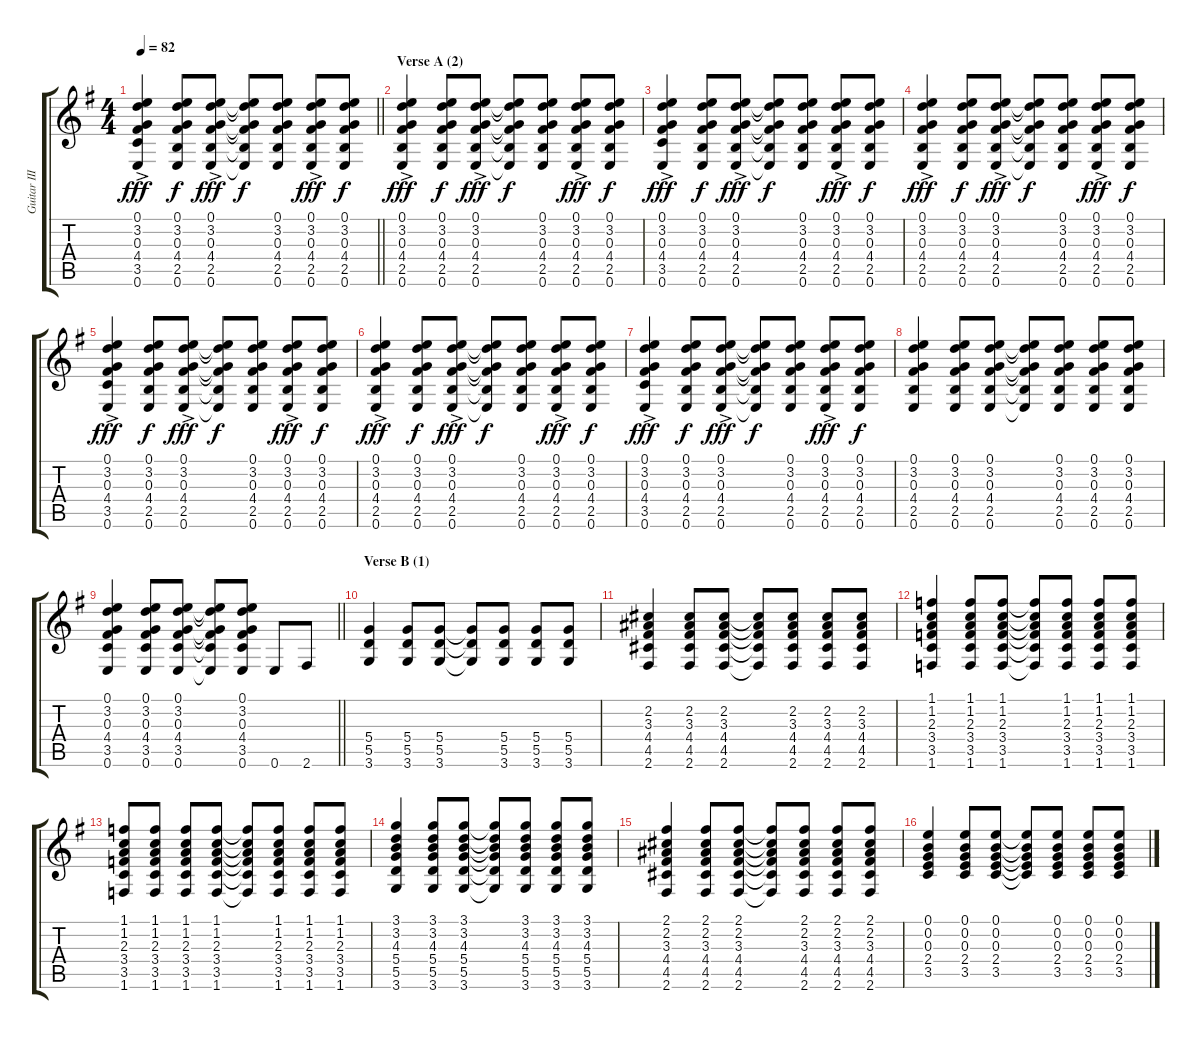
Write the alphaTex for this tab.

\track ("Guitar III" "Guitar III") {instrument acousticguitarsteel}
\staff {score tabs}
\tuning (E4 B3 G3 D3 A2 E2) {hide}
\ts (4 4)
\tempo 82
\clef g2
\barLineRight lightlight
\ks eminor
(0.1{ac} 3.2{ac} 0.3{ac} 4.4{ac} 3.5{ac} 0.6{ac}).4{dy fff} (0.1 3.2 0.3 4.4 2.5 0.6).8{dy f} (0.1{ac} 3.2{ac} 0.3{ac} 4.4{ac} 2.5{ac} 0.6{ac}).8{dy fff} (0.1{t} 3.2{t} 0.3{t} 4.4{t} 2.5{t} 0.6{t}).8{dy f} (0.1 3.2 0.3 4.4 2.5 0.6).8 (0.1{ac} 3.2{ac} 0.3{ac} 4.4{ac} 2.5{ac} 0.6{ac}).8{dy fff} (0.1 3.2 0.3 4.4 2.5 0.6).8{dy f} |
\section ("" "Verse A (2)")
(0.1{ac} 3.2{ac} 0.3{ac} 4.4{ac} 2.5{ac} 0.6{ac}).4{dy fff} (0.1 3.2 0.3 4.4 2.5 0.6).8{dy f} (0.1{ac} 3.2{ac} 0.3{ac} 4.4{ac} 2.5{ac} 0.6{ac}).8{dy fff} (0.1{t} 3.2{t} 0.3{t} 4.4{t} 2.5{t} 0.6{t}).8{dy f} (0.1 3.2 0.3 4.4 2.5 0.6).8 (0.1{ac} 3.2{ac} 0.3{ac} 4.4{ac} 2.5{ac} 0.6{ac}).8{dy fff} (0.1 3.2 0.3 4.4 2.5 0.6).8{dy f} |
(0.1{ac} 3.2{ac} 0.3{ac} 4.4{ac} 3.5{ac} 0.6{ac}).4{dy fff} (0.1 3.2 0.3 4.4 2.5 0.6).8{dy f} (0.1{ac} 3.2{ac} 0.3{ac} 4.4{ac} 2.5{ac} 0.6{ac}).8{dy fff} (0.1{t} 3.2{t} 0.3{t} 4.4{t} 2.5{t} 0.6{t}).8{dy f} (0.1 3.2 0.3 4.4 2.5 0.6).8 (0.1{ac} 3.2{ac} 0.3{ac} 4.4{ac} 2.5{ac} 0.6{ac}).8{dy fff} (0.1 3.2 0.3 4.4 2.5 0.6).8{dy f} |
(0.1{ac} 3.2{ac} 0.3{ac} 4.4{ac} 2.5{ac} 0.6{ac}).4{dy fff} (0.1 3.2 0.3 4.4 2.5 0.6).8{dy f} (0.1{ac} 3.2{ac} 0.3{ac} 4.4{ac} 2.5{ac} 0.6{ac}).8{dy fff} (0.1{t} 3.2{t} 0.3{t} 4.4{t} 2.5{t} 0.6{t}).8{dy f} (0.1 3.2 0.3 4.4 2.5 0.6).8 (0.1{ac} 3.2{ac} 0.3{ac} 4.4{ac} 2.5{ac} 0.6{ac}).8{dy fff} (0.1 3.2 0.3 4.4 2.5 0.6).8{dy f} |
(0.1{ac} 3.2{ac} 0.3{ac} 4.4{ac} 3.5{ac} 0.6{ac}).4{dy fff} (0.1 3.2 0.3 4.4 2.5 0.6).8{dy f} (0.1{ac} 3.2{ac} 0.3{ac} 4.4{ac} 2.5{ac} 0.6{ac}).8{dy fff} (0.1{t} 3.2{t} 0.3{t} 4.4{t} 2.5{t} 0.6{t}).8{dy f} (0.1 3.2 0.3 4.4 2.5 0.6).8 (0.1{ac} 3.2{ac} 0.3{ac} 4.4{ac} 2.5{ac} 0.6{ac}).8{dy fff} (0.1 3.2 0.3 4.4 2.5 0.6).8{dy f} |
(0.1{ac} 3.2{ac} 0.3{ac} 4.4{ac} 2.5{ac} 0.6{ac}).4{dy fff} (0.1 3.2 0.3 4.4 2.5 0.6).8{dy f} (0.1{ac} 3.2{ac} 0.3{ac} 4.4{ac} 2.5{ac} 0.6{ac}).8{dy fff} (0.1{t} 3.2{t} 0.3{t} 4.4{t} 2.5{t} 0.6{t}).8{dy f} (0.1 3.2 0.3 4.4 2.5 0.6).8 (0.1{ac} 3.2{ac} 0.3{ac} 4.4{ac} 2.5{ac} 0.6{ac}).8{dy fff} (0.1 3.2 0.3 4.4 2.5 0.6).8{dy f} |
(0.1{ac} 3.2{ac} 0.3{ac} 4.4{ac} 3.5{ac} 0.6{ac}).4{dy fff} (0.1 3.2 0.3 4.4 2.5 0.6).8{dy f} (0.1{ac} 3.2{ac} 0.3{ac} 4.4{ac} 2.5{ac} 0.6{ac}).8{dy fff} (0.1{t} 3.2{t} 0.3{t} 4.4{t} 2.5{t} 0.6{t}).8{dy f} (0.1 3.2 0.3 4.4 2.5 0.6).8 (0.1{ac} 3.2{ac} 0.3{ac} 4.4{ac} 2.5{ac} 0.6{ac}).8{dy fff} (0.1 3.2 0.3 4.4 2.5 0.6).8{dy f} |
(0.1 3.2 0.3 4.4 2.5 0.6).4 (0.1 3.2 0.3 4.4 2.5 0.6).8 (0.1 3.2 0.3 4.4 2.5 0.6).8 (0.1{t} 3.2{t} 0.3{t} 4.4{t} 2.5{t} 0.6{t}).8 (0.1 3.2 0.3 4.4 2.5 0.6).8 (0.1 3.2 0.3 4.4 2.5 0.6).8 (0.1 3.2 0.3 4.4 2.5 0.6).8 |
\barLineRight lightlight
(0.1 3.2 0.3 4.4 3.5 0.6).4 (0.1 3.2 0.3 4.4 3.5 0.6).8 (0.1 3.2 0.3 4.4 3.5 0.6).8 (0.1{t} 3.2{t} 0.3{t} 4.4{t} 3.5{t} 0.6{t}).8 (0.1 3.2 0.3 4.4 3.5 0.6).8 0.6.8 2.6.8 |
\section ("" "Verse B (1)")
(5.4 5.5 3.6).4 (5.4 5.5 3.6).8 (5.4 5.5 3.6).8 (5.4{t} 5.5{t} 3.6{t}).8 (5.4 5.5 3.6).8 (5.4 5.5 3.6).8 (5.4 5.5 3.6).8 |
(2.2 3.3 4.4 4.5 2.6).4 (2.2 3.3 4.4 4.5 2.6).8 (2.2 3.3 4.4 4.5 2.6).8 (2.2{t} 3.3{t} 4.4{t} 4.5{t} 2.6{t}).8 (2.2 3.3 4.4 4.5 2.6).8 (2.2 3.3 4.4 4.5 2.6).8 (2.2 3.3 4.4 4.5 2.6).8 |
(1.1 1.2 2.3 3.4 3.5 1.6).4 (1.1 1.2 2.3 3.4 3.5 1.6).8 (1.1 1.2 2.3 3.4 3.5 1.6).8 (1.1{t} 1.2{t} 2.3{t} 3.4{t} 3.5{t} 1.6{t}).8 (1.1 1.2 2.3 3.4 3.5 1.6).8 (1.1 1.2 2.3 3.4 3.5 1.6).8 (1.1 1.2 2.3 3.4 3.5 1.6).8 |
(1.1 1.2 2.3 3.4 3.5 1.6).8 (1.1 1.2 2.3 3.4 3.5 1.6).8 (1.1 1.2 2.3 3.4 3.5 1.6).8 (1.1 1.2 2.3 3.4 3.5 1.6).8 (1.1{t} 1.2{t} 2.3{t} 3.4{t} 3.5{t} 1.6{t}).8 (1.1 1.2 2.3 3.4 3.5 1.6).8 (1.1 1.2 2.3 3.4 3.5 1.6).8 (1.1 1.2 2.3 3.4 3.5 1.6).8 |
(3.1 3.2 4.3 5.4 5.5 3.6).4 (3.1 3.2 4.3 5.4 5.5 3.6).8 (3.1 3.2 4.3 5.4 5.5 3.6).8 (3.1{t} 3.2{t} 4.3{t} 5.4{t} 5.5{t} 3.6{t}).8 (3.1 3.2 4.3 5.4 5.5 3.6).8 (3.1 3.2 4.3 5.4 5.5 3.6).8 (3.1 3.2 4.3 5.4 5.5 3.6).8 |
(2.1 2.2 3.3 4.4 4.5 2.6).4 (2.1 2.2 3.3 4.4 4.5 2.6).8 (2.1 2.2 3.3 4.4 4.5 2.6).8 (2.1{t} 2.2{t} 3.3{t} 4.4{t} 4.5{t} 2.6{t}).8 (2.1 2.2 3.3 4.4 4.5 2.6).8 (2.1 2.2 3.3 4.4 4.5 2.6).8 (2.1 2.2 3.3 4.4 4.5 2.6).8 |
(0.1 0.2 0.3 2.4 3.5).4 (0.1 0.2 0.3 2.4 3.5).8 (0.1 0.2 0.3 2.4 3.5).8 (0.1{t} 0.2{t} 0.3{t} 2.4{t} 3.5{t}).8 (0.1 0.2 0.3 2.4 3.5).8 (0.1 0.2 0.3 2.4 3.5).8 (0.1 0.2 0.3 2.4 3.5).8
